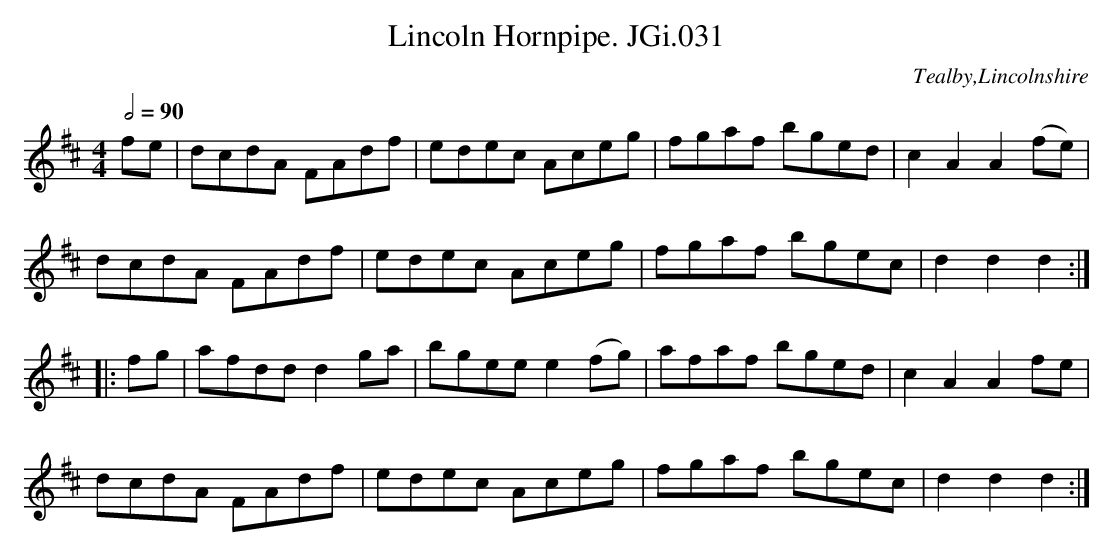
X:1
T:Lincoln Hornpipe. JGi.031
L:1/8
M:4/4
O:Tealby,Lincolnshire
Q:1/2=90
K:D
fe|dcdA FAdf|edec Aceg|fgaf bged|c2A2A2(fe)|
dcdA FAdf|edec Aceg|fgaf bgec|d2d2d2:|
|:fg|afdd d2ga|bgeee2(fg)|afaf bged|c2A2A2fe|
dcdA FAdf|edec Aceg|fgaf bgec|d2d2d2:|
